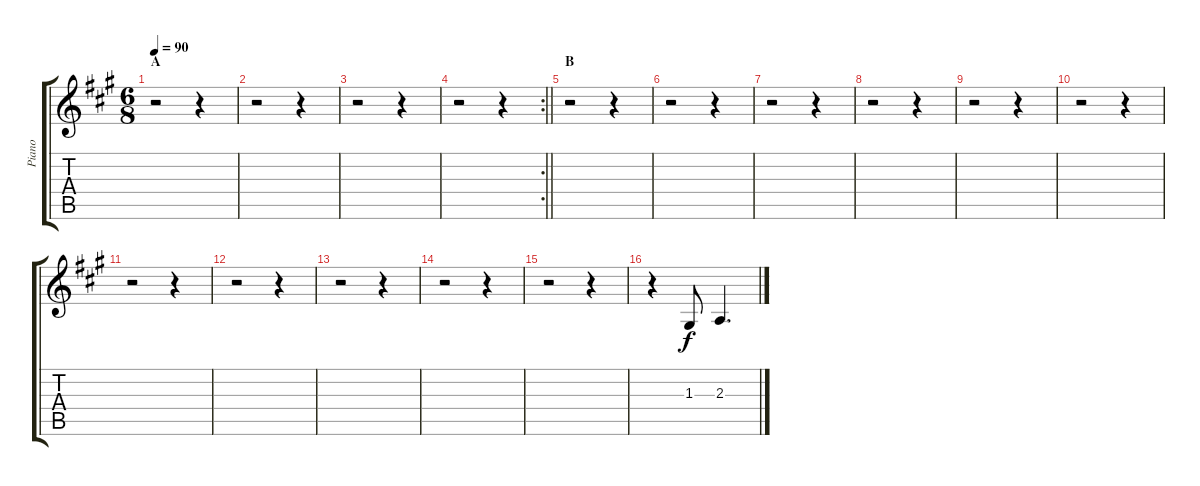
\track ("Piano" "Piano") {instrument acousticgrandpiano}
\staff {score tabs}
\tuning (E4 B3 G3 D3 A2 E2) {hide}
\ts (6 8)
\section ("" "A")
\tempo 90
\clef g2
\ks a
r.2{dy f instrument acousticgrandpiano} r.4 |
r.2 r.4 |
r.2 r.4 |
\rc 2
\barLineRight lightlight
r.2 r.4 |
\section ("" "B")
r.2 r.4 |
r.2 r.4 |
r.2 r.4 |
r.2 r.4 |
r.2 r.4 |
r.2 r.4 |
r.2 r.4 |
r.2 r.4 |
r.2 r.4 |
r.2 r.4 |
r.2 r.4 |
r.4 1.3.8 2.3.4{d}
